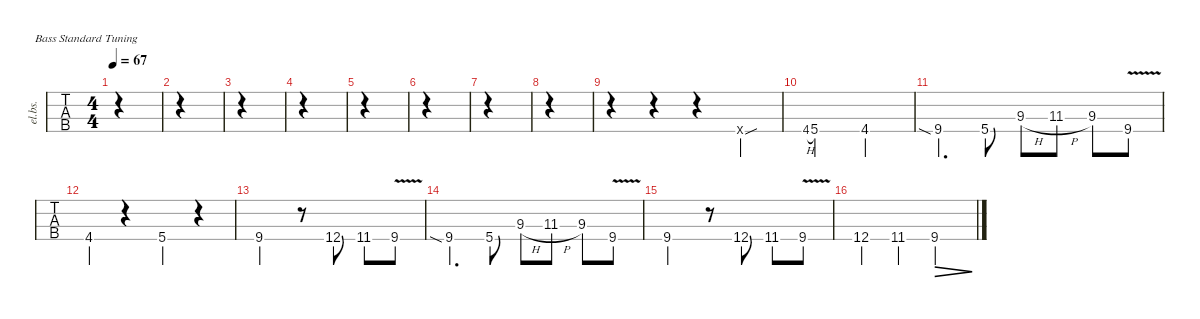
\defaultSystemsLayout 4
\hideDynamics
\bracketExtendMode nobrackets
\otherSystemsTrackNameOrientation horizontal
\track ("贝斯" "el.bs.") {instrument electricbassfinger}
\staff {tabs}
\tuning (G2 D2 A1 E1)
\ts (4 4)
\tempo 67
\clef f4
\ks c
|
|
|
|
|
|
|
|
r.4 r.4 r.4 0.4{sou x}.4 |
4.4{h}.8{gr} 5.4.2 4.4.2 |
9.4{sia}.4{d} 5.4.8 9.3{h}.8 11.3{h}.8 9.3.8 9.4{v}.8 |
4.4.4 r.4 5.4.4 r.4 |
9.4.2 r.8 12.4.8 11.4.8 9.4{v}.8 |
9.4{sia}.4{d} 5.4.8 9.3{h}.8 11.3{h}.8 9.3.8 9.4{v}.8 |
9.4.2 r.8 12.4.8 11.4.8 9.4{v}.8 |
12.4.4 11.4.4 9.4.2{dec}
